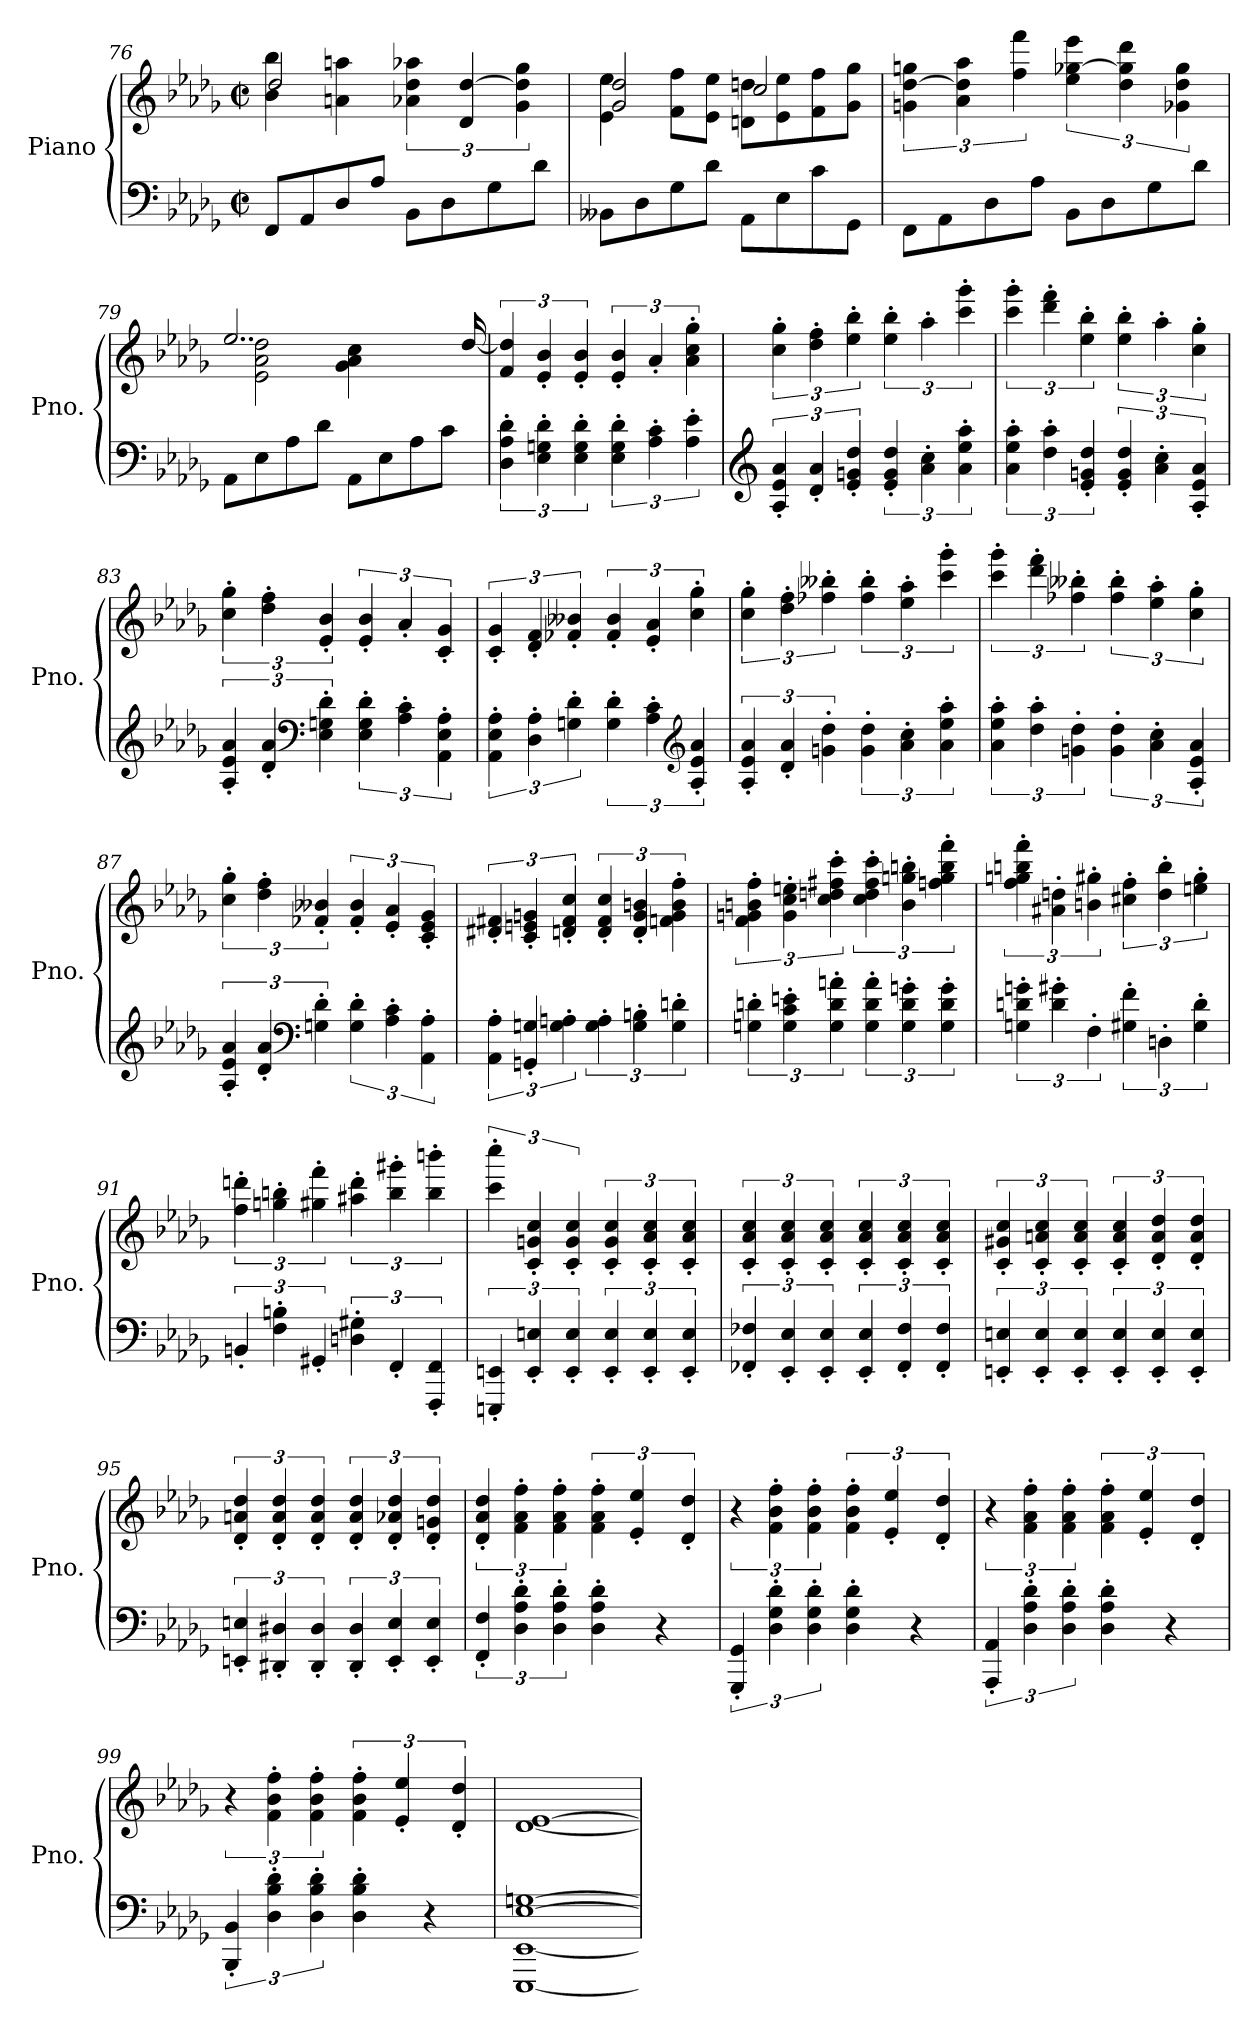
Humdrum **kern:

**kern	**kern
*part1	*part1
*staff2	*staff1
*I"Piano	*
*I'Pno.	*
*clefF4	*clefG2
*k[b-e-a-d-g-]	*k[b-e-a-d-g-]
*M2/2	*M2/2
*met(c|)	*met(c|)
=76	=76
*	*^
8FF/L	4b-\ 4bb-\	2dd-/
8AA-/	.	.
8D-/	4an\ 4aan\	.
8A-/J	.	.
8BB-\L	6a-X\ 6dd-\ 6aa-X\	2ryy
8D-\	.	.
.	6d-/ [6dd-/	.
8G-\	.	.
.	6g-\ 6dd-\] 6gg-\	.
8d-\J	.	.
=77	=77	=77
8BB--X\L	4e-\ 4ee-\	2g-/ 2dd-/
8D-\	.	.
8G-\	8f\ 8ff\L	.
8d-\J	8e-\ 8ee-\J	.
8AA-\L	8dn\ 8ddn\L	2cc/
8E-\	8e-\ 8ee-\	.
8c\	8f\ 8ff\	.
8GG-\J	8g-\ 8gg-\J	.
*	*v	*v
=78	=78
8FF\L	6gn\ [6dd-\ 6ggn\
8AA-\	.
.	6a-\ 6dd-\] 6aa-\
8D-\	.
.	6ff\ 6fff\
8A-\J	.
8BB-\L	6ee-\ [6gg-X\ 6eee-\
8D-\	.
.	6dd-\ 6gg-\] 6ddd-\
8G-\	.
.	6g-X\ 6dd-\ 6gg-\
8d-\J	.
=79	=79
*	*^
8AA-\L	2..ee-/	2e-\ 2a-\ 2dd-\
8E-\	.	.
8A-\	.	.
8d-\J	.	.
8AA-\L	.	4g-\ 4a-\ 4cc\
8E-\	.	.
8A-\	.	4ryy
8c\J	16ryy	.
.	[16dd-/	.
*	*v	*v
=80	=80
6D-\' 6A-\' 6d-\'	6f/ 6dd-/]
6E-\' 6Gn\' 6d-\'	6e-/' 6b-/'
6E-\' 6G\' 6d-\'	6e-/' 6b-/'
6E-\' 6G\' 6d-\'	6e-/' 6b-/'
6A-\' 6c\'	6a-'/
6A-\' 6e-\'	6a-\' 6cc\' 6gg-\'
!!LO:LB:g=z
=81	=81
*clefG2	*
6A-/' 6e-/' 6a-/'	6cc\' 6gg-\'
6d-/' 6a-/'	6dd-\' 6ff\'
6e-/' 6gn/' 6dd-/'	6ee-\' 6bb-\'
6e-/' 6g/' 6dd-/'	6ee-\' 6bb-\'
6a-\' 6cc\'	6aa-'\
6a-\' 6ee-\' 6aa-\'	6ccc\' 6ggg-\'
=82	=82
6a-\' 6ee-\' 6aa-\'	6ccc\' 6ggg-\'
6dd-\' 6aa-\'	6ddd-\' 6fff\'
6e-/' 6gn/' 6dd-/'	6ee-\' 6bb-\'
6e-/' 6g/' 6dd-/'	6ee-\' 6bb-\'
6a-\' 6cc\'	6aa-'\
6A-/' 6e-/' 6a-/'	6cc\' 6gg-\'
=83	=83
6A-/' 6e-/' 6a-/'	6cc\' 6gg-\'
6d-/' 6a-/'	6dd-\' 6ff\'
*clefF4	*
6E-\' 6Gn\' 6d-\'	6e-/' 6b-/'
6E-\' 6G\' 6d-\'	6e-/' 6b-/'
6A-\' 6c\'	6a-'/
6AA-\' 6E-\' 6A-\'	6c/' 6g-/'
=84	=84
6AA-\' 6E-\' 6A-\'	6c/' 6g-/'
6D-\' 6A-\'	6d-/' 6f/'
6Gn\' 6d-\'	6f-X/' 6b--X/'
6G\' 6d-\'	6f-/' 6b--/'
6A-\' 6c\'	6e-/' 6a-/'
*clefG2	*
6A-/' 6e-/' 6a-/'	6cc\' 6gg-\'
=85	=85
6A-/' 6e-/' 6a-/'	6cc\' 6gg-\'
6d-/' 6a-/'	6dd-\' 6ff\'
6gn\' 6dd-\'	6ff-X\' 6bb--X\'
6g\' 6dd-\'	6ff-\' 6bb--\'
6a-\' 6cc\'	6ee-\' 6aa-\'
6a-\' 6ee-\' 6aa-\'	6ccc\' 6ggg-\'
=86	=86
6a-\' 6ee-\' 6aa-\'	6ccc\' 6ggg-\'
6dd-\' 6aa-\'	6ddd-\' 6fff\'
6gn\' 6dd-\'	6ff-X\' 6bb--X\'
6g\' 6dd-\'	6ff-\' 6bb--\'
6a-\' 6cc\'	6ee-\' 6aa-\'
6A-/' 6e-/' 6a-/'	6cc\' 6gg-\'
!!LO:PB:g=z
=87	=87
6A-/' 6e-/' 6a-/'	6cc\' 6gg-\'
6d-/' 6a-/'	6dd-\' 6ff\'
*clefF4	*
6Gn\' 6d-\'	6f-X/' 6b--X/'
6G\' 6d-\'	6f-/' 6b--/'
6A-\' 6c\'	6e-/' 6a-/'
6AA-\' 6A-\'	6c/' 6e-/' 6g-/'
=88	=88
6AA-\' 6A-\'	6d#X/' 6f#X/'
6GGn/' 6Gn/'	6c/' 6en/' 6gn/'
6G\' 6An\'	6dn/' 6f#/' 6cc/'
6G\' 6A\'	6d/' 6f#/' 6cc/'
6G\' 6Bn\'	6d/' 6g/' 6bn/'
6G\' 6dn\'	6fn\' 6g\' 6b\' 6ff\'
=89	=89
6Gn\' 6dn\'	6f\' 6gn\' 6bn\' 6ff\'
6G\' 6c\' 6en\'	6g\' 6cc\' 6een\'
6G\' 6d\' 6an\'	6cc\' 6ddn\' 6ff#X\' 6ccc\'
6G\' 6d\' 6a\'	6cc\' 6dd\' 6ff#\' 6ccc\'
6G\' 6d\' 6gn\'	6b\' 6ggn\' 6bbn\'
6G\' 6d\' 6g\'	6ffn\' 6gg\' 6bb\' 6fff\'
=90	=90
6Gn\' 6dn\' 6gn\'	6ff\' 6ggn\' 6bbn\' 6fff\'
6d\' 6g#X\'	6a#X\' 6ddn\'
6F'\	6bn\' 6gg#X\'
6G#X\' 6f\'	6cc#X\' 6ff\'
6Dn'\	6dd\' 6bb\'
6G#\' 6d\'	6een\' 6gg#\'
=91	=91
6BBn'/	6ff\' 6dddn\'
6F\' 6Bn\'	6ggn\' 6bbn\'
6GG#X'/	6gg#X\' 6fff\'
6Dn\' 6G#X\'	6aa#X\' 6ddd\'
6FF'/	6bb\' 6ggg#X\'
6FFF/' 6FF/'	6bb\' 6bbbn\'
!!LO:LB:g=z
=92	=92
6EEEn/' 6EEn/'	6ccc\' 6cccc\'
6EE/' 6En/'	6c/' 6gn/' 6cc/'
6EE/' 6E/'	6c/' 6g/' 6cc/'
6EE/' 6E/'	6c/' 6g/' 6cc/'
6EE/' 6E/'	6c/' 6a-/' 6cc/'
6EE/' 6E/'	6c/' 6a-/' 6cc/'
=93	=93
6FF-X/' 6F-X/'	6c/' 6a-/' 6cc/'
6EE-/' 6E-/'	6c/' 6a-/' 6cc/'
6EE-/' 6E-/'	6c/' 6a-/' 6cc/'
6EE-/' 6E-/'	6c/' 6a-/' 6cc/'
6FF-/' 6F-/'	6c/' 6a-/' 6cc/'
6FF-/' 6F-/'	6c/' 6a-/' 6cc/'
=94	=94
6EEn/' 6En/'	6c/' 6g#X/' 6cc/'
6EE/' 6E/'	6c/' 6an/' 6cc/'
6EE/' 6E/'	6c/' 6a/' 6cc/'
6EE/' 6E/'	6c/' 6a/' 6cc/'
6EE/' 6E/'	6d-/' 6a/' 6dd-/'
6EE/' 6E/'	6d-/' 6a/' 6dd-/'
=95	=95
6EEn/' 6En/'	6d-/' 6an/' 6dd-/'
6DD#X/' 6D#X/'	6d-/' 6a/' 6dd-/'
6DD#/' 6D#/'	6d-/' 6a/' 6dd-/'
6DD#/' 6D#/'	6d-/' 6a/' 6dd-/'
6EE/' 6E/'	6d-/' 6a-X/' 6dd-/'
6EE/' 6E/'	6d-/' 6gn/' 6dd-/'
=96	=96
6FF/' 6F/'	6d-/' 6a-/' 6dd-/'
6D-\' 6A-\' 6d-\'	6f\' 6a-\' 6ff\'
6D-\' 6A-\' 6d-\'	6f\' 6a-\' 6ff\'
4D-\' 4A-\' 4d-\'	6f\' 6a-\' 6ff\'
.	6e-/' 6ee-/'
4r	.
.	6d-/' 6dd-/'
=97	=97
6GGG-/' 6GG-/'	6r
6D-\' 6G-\' 6d-\'	6f\' 6b-\' 6ff\'
6D-\' 6G-\' 6d-\'	6f\' 6b-\' 6ff\'
4D-\' 4G-\' 4d-\'	6f\' 6b-\' 6ff\'
.	6e-/' 6ee-/'
4r	.
.	6d-/' 6dd-/'
!!LO:LB:g=z
=98	=98
6AAA-/' 6AA-/'	6r
6D-\' 6A-\' 6d-\'	6f\' 6a-\' 6ff\'
6D-\' 6A-\' 6d-\'	6f\' 6a-\' 6ff\'
4D-\' 4A-\' 4d-\'	6f\' 6a-\' 6ff\'
.	6e-/' 6ee-/'
4r	.
.	6d-/' 6dd-/'
=99	=99
6BBB-/' 6BB-/'	6r
6D-\' 6B-\' 6d-\'	6f\' 6b-\' 6ff\'
6D-\' 6B-\' 6d-\'	6f\' 6b-\' 6ff\'
4D-\' 4B-\' 4d-\'	6f\' 6b-\' 6ff\'
.	6e-/' 6ee-/'
4r	.
.	6d-/' 6dd-/'
=100	=100
[1EEE- [1EE- [1E- [1Gn	[1d- [1e-
=	=
*-	*-
